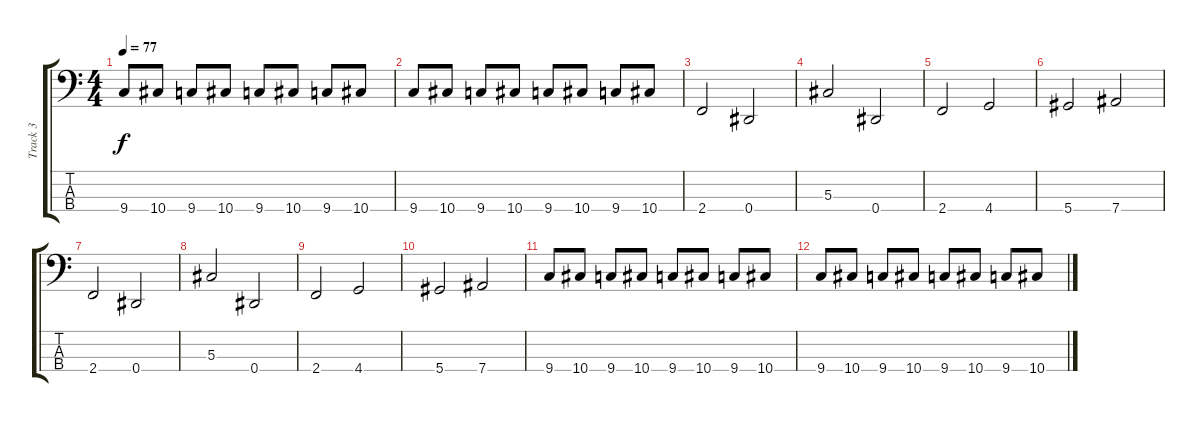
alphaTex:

\track ("Track 3" "Track 3") {instrument electricbassfinger}
\staff {score tabs}
\tuning (Gb2 Db2 Ab1 Eb1) {hide}
\ts (4 4)
\tempo 77
\clef f4
\ks c
9.4.8{dy f} 10.4.8 9.4.8 10.4.8 9.4.8 10.4.8 9.4.8 10.4.8 |
9.4.8 10.4.8 9.4.8 10.4.8 9.4.8 10.4.8 9.4.8 10.4.8 |
2.4.2 0.4.2 |
5.3.2 0.4.2 |
2.4.2 4.4.2 |
5.4.2 7.4.2 |
2.4.2 0.4.2 |
5.3.2 0.4.2 |
2.4.2 4.4.2 |
5.4.2 7.4.2 |
9.4.8 10.4.8 9.4.8 10.4.8 9.4.8 10.4.8 9.4.8 10.4.8 |
9.4.8 10.4.8 9.4.8 10.4.8 9.4.8 10.4.8 9.4.8 10.4.8
